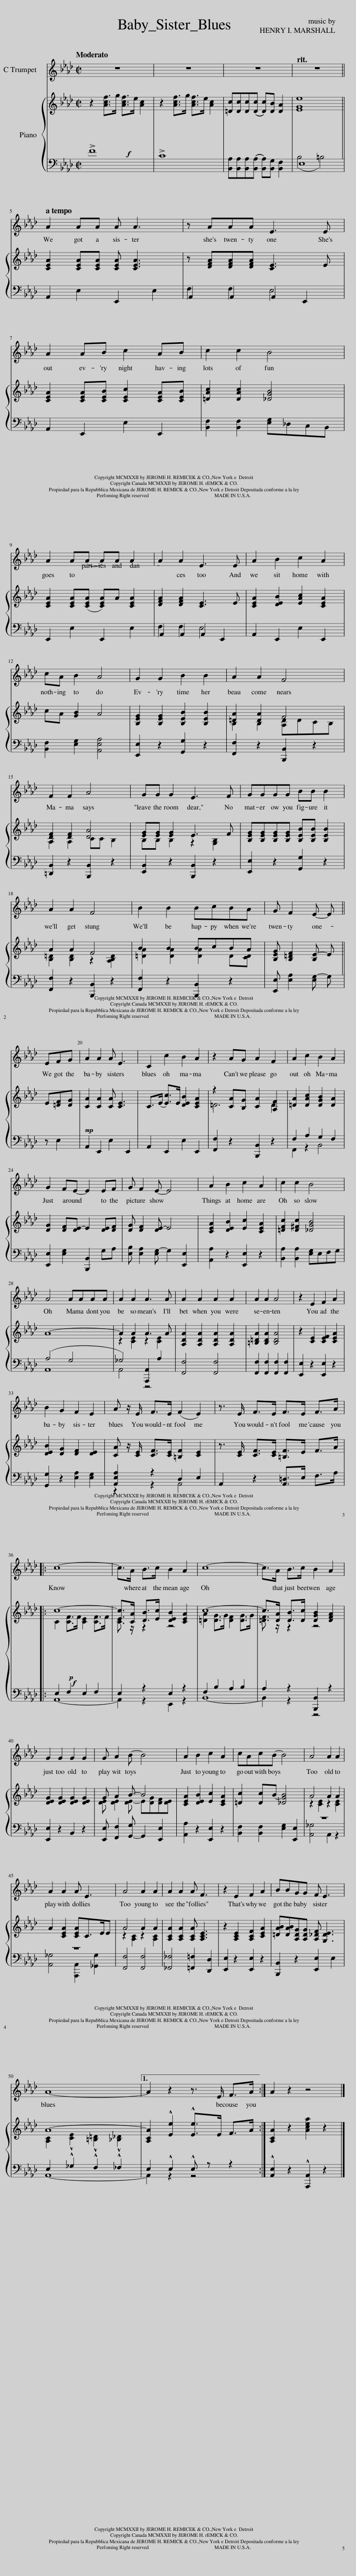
X:1
%%score 1 { ( 2 5 ) | ( 3 4 ) }
L:1/8
Q:1/4=112
M:4/4
I:linebreak $
K:Ab
V:1 treble
V:2 treble
V:5 treble
V:3 bass
V:4 bass
V:1
 z8 | z8 | z8 |[Q:1/4=77] z8 ||$[Q:1/4=112] A2 AA A A3 | %5
 z AAA E3 E |$ A2 AB c2 AB | c2 c2 B4 |$ A2 A(A A)A A2 | A2 A2 E3 E | %10
 A2 B2 c2 A2 |$ cA B2 A4 | G2 G2 B2 B2 | A2 A2 F4 |$ F2 F2 A4 | %15
 GG G2 E3 F | GGGG BB B2 |$ A2 A2 F4 | B2 B2 BcBA | G F2 E- E ||$ %20
 EFG | A2 A2 A E3 | C2 c2 B2 A2 | z2 AG A2 F2 | A2 c2 B2 A2 |$ %25
 G2 FE- E2 EF | G F2 E- E4 | A2 B2 c2 A2 | c2 c2 B4 |$ A4 AAAA | %30
 A2 A2 A3 A | A2 A2 A2 A2 | A2 A2 A4 | z2 E2 F2 A2 |$ B2 G2 F2 E2 | %35
 A z/ E/ F>E (F2 E2) | z3/2 E/ F>E F>E F>A |:$ c8- | c>A B>c B2 A2 | c8- | %40
 c>A B>c B2 A2 |$ G2 G2 G2 G2 | G A2 B- B4 | A2 B2 c2 A2 | cAcB- B4 | %45
 A4 A2 A2 |$ A2 A2 A E3 | A4 A2 A2 | A2 A2 A F3 | z2 E2 F2 A2 | %50
 BBGG F E3 |$ A8- |1 A2 z2 z3/2 E/ F>A :| A2 z2 z4 |] %54
V:2
!f! z2 [Acf]>g [Acf]>e [Ac]2 | z2 [Acf]>g [Acf]>e [Ac]2 | [=Dc][Dc][Dc](([Dc] [Dc]))[DB] [DA]2 | [EGe]8 ||$ [CEA]2 [CEA][CEA] [CEA] [CEA]3 | %5
 z [DFA][DFA][DFA] [CE]3 E |$ [CEA]2 [CEA][CEB] [CEc]2 [CEA][CEB] | [=DAc]2 [DAc]2 [_DGB]4 |$ [CEA]2 [CEA]([CEA] [CEA])A [CEA]2 | [DFA]2 [DFA]2 [CE]3 E | %10
 [CEA]2 [DEB]2 [EAc]2 [CEA]2 |$ cA [GB]2 A4 | [B,EG]2 [B,EG]2 [B,EB]2 [B,EB]2 | [=DA]2 [DA]2 F4 |$ [A,DF]2 [DF]2 [DA]4 | %15
 [EG][EG] [EG]2 E3 F | [B,EG][B,EG][B,EG][B,EG] [B,EB][B,EB] [B,EB]2 |$ A2 A2 F4 | B2 B2 BcBA | [B,EG] [B,=DF]2 [B,E-] E ||$ %20
!mp! E[=DF][DG] | [CA]2 [CA]2 [CA] [CE]3 | C>(E [Ec]>)E [DEB]2 [CEA]2 | z2 [CA][B,G] [CA]2 [A,F]2 | [=DA]2 [DAc]2 [DGB]2 [DA]2 |$ %25
 [DG]2 [DF][DE-] E2 [DE][DF] | [DG] [DF]2 [DE-] E4 | [CEA]2 [DEB]2 [Ec]2 [CEA]2 | [=DFc]2 [D^Fc]2 [_DGB]4 |$ A8- | %30
 A2 A2 A3 A | [A,DA]2 [A,DA]2 [A,DA]2 [A,DA]2 | [=B,=DA]2 [B,DA]2 [B,DA]4 | z2 [CE]2 [CEF]2 [CEA]2 |$ [DEB]2 [DG]2 [DF]2 [DE]2 | %35
 [CA] z/ [CE]/ [CF]>[CE] [=B,F]2 [CE]2 | z3/2 [CE]/ [CF]>[CE] [=B,F]>E F>A |:$!p!!f! c8- | [Ec]>[CA] [DB]>[Ec] [DEB]2 [CEA]2 | c8- | %40
 c>[=DA] [DB]>[Dc] [DGB]2 [DFA]2 |$ [DEG]2 [DEG]2 [DEG]2 [DEG]2 | G A2 B- B4 | [CEA]2 [DEB]2 [Ec]2 [CEA]2 | [=Dc]2 [Dc]B- [_DGB]4 | %45
 A4 A2 A2 |$ A2 [CEA]2 [CEA]C>EE | A4 A2 A2 | [A,CA]2 [A,CA]2 [A,CA] [A,CE]3 | z2 [A,CE]2 [A,CF]2 [CEA]2 | %50
 [=DAB][DAB][A,DG][A,DG] [A,_DF] [G,DE]3 |$ A8- |1 [A,CA]2 !^![Ee]2 !^![Ee]>E F>A :| [A,CA]2 z2!sfz! [Acea]2 z2 |] %54
V:3
 !>!F8 | !>!C8 | [B,,A,][B,,A,][B,,A,](([B,,A,] [B,,A,]))[B,,G,] [B,,F,]2 | E,8 ||$ A,,2 E,2 E,,2 E,2 | %5
 A,,2 A,,2 A,,2 E,,2 |$ A,,2 E,,2 E,2 E,,2 | [B,,F,]2 [B,,F,]2 [E,G,]_D,C,B,, |$ E,,2 E,2 E,,2 E,2 | A,,2 A,,2 A,,2 E,,2 | %10
 A,,2 E,,2 E,2 E,,2 |$ [B,,F,]2 [E,G,]2 [A,,E,A,]4 | [E,,E,]2 z2 [G,,G,]2 z2 | [F,,F,]2 z2 [B,,,B,,]2 z2 |$ [=D,,B,,]2 z2 [B,,,B,,]2 z2 | %15
 [E,,B,,]2 z2 [B,,,B,,]2 z2 | [E,,E,]2 z2 [G,,G,]2 z2 |$ [F,,F,]2 z2 [B,,,B,,]2 z2 | [F,,F,]2 z2 [B,,,B,,]2 z2 | [E,,E,] [E,A,]2 [E,G,-] G, ||$ %20
 z E,2 | A,,2 E,,2 E,2 E,,2 | A,,2 E,,2 E,2 E,,2 | [F,,F,]2 z2 [B,,,B,,]2 z2 | F,2 A,2 G,2 F,2 |$ %25
 [E,,E,]2 [E,G,]2 [B,,,B,,]2 G,A, | [E,B,] [E,A,]2 [E,G,-] G,2 [E,,E,]2 | [A,,A,]2 z2 [E,,E,]2 z2 | [B,,A,]2 [B,,A,]2 [E,G,]E,F,G, |$ (A,4 G,4 | %30
 _G,4) [A,,,A,,]2 A,2 | [F,,F,]4 [F,,F,]4 | [F,,F,]2 [F,,F,]2 [F,,F,]2 [F,,F,]2 | [E,,E,]2 z2 [E,,E,]2 z2 |$ [G,,G,]2 z2 [E,A,]2 [E,G,]2 | %35
 [A,,E,A,]2 z2 D,2 E,2 | A,,2 z2 [A,,=D,]>E, F,>A, |:$ E,2 F,2 E,2 F,2 | E,2 z2 E,2 z2 | F,2 B,2 A,2 B,2 | %40
 A,2 z2 [B,,,B,,]2 z2 |$ [E,,E,]2 z2 B,,2 z2 | [E,,E,] [F,,F,]2 [G,,-G,] G,,2 [E,,E,]2 | [A,,A,]2 z2 [E,,E,]2 z2 | [B,,F,]2 [B,,F,]2 [E,G,]2 [E,,E,]2 | %45
 z8 |$ z8 | [F,,F,]4 [F,,F,]4 | [_F,,_F,]4 [=F,,=F,]2 [D,,D,]2 | [E,,E,]2 z2 [E,,E,]2 z2 | %50
 [B,,,B,,]2 z2 [E,,E,]2 E,2 |$ E,2 !^!_G,2 !^!F,2 !^!_F,2 |1 E,2 !^!E,2 !^!E, z z2 :| !^![A,,E,]2 z2!sfz! !^![A,,,A,,]2 z2 |] %54
V:4
 x8 | x8 | x8 | (B,4 =B,4) ||$ x8 | %5
 F,2 F,2 E,4 |$ x8 | x8 |$ x8 | F,2 F,2 E,4 | %10
 x8 |$ x8 | x8 | x8 |$ x8 | %15
 x8 | x8 |$ x8 | x8 | x5 ||$ %20
 x3 | x8 | x8 | x8 | F,,2 z2 B,,4 |$ %25
 x8 | x8 | x8 | x8 |$ A,,8 | %30
 A,,4 z4 | x8 | x8 | x8 |$ x8 | %35
 z2 z2 A,,4 | x8 |:$ A,,8- | A,,2 z2 E,,2 z2 | B,,8- | %40
 B,,2 z2 z4 |$ x8 | x8 | x8 | x8 | %45
 [A,,_G,]4 A,,2 z2 |$ [A,,_G,]4 [A,,,A,,]2 [_G,,G,]2 | x8 | x8 | x8 | %50
 x8 |$ A,,8- |1 A,,2 z2 z4 :| x8 |] %54
V:5
 x8 | x8 | x8 | x8 ||$ x8 | %5
 x8 |$ x8 | x8 |$ x8 | x8 | %10
 x8 |$ x8 | x8 | B,2 B,2 [A,=D]DCB, |$ A,2 A,2 CC B,2 | %15
 B,B, B,2 z2 [G,B,]2 | x8 |$ [B,=D]2 [B,D]2 z2 [A,B,D]2 | [=DA]2 [DA]2 [DA]2 D[CD] | x5 ||$ %20
 x3 | x8 | x8 | =D6 D2 | x8 |$ %25
 x8 | x8 | x8 | x8 |$ x8 | %30
 z2 [CE]2 z2 [CE]2 | x8 | x8 | x8 |$ x8 | %35
 x8 | x8 |:$ C2 [CF]>F [CE]2 [CF]>F | [CE]3/2 z/ z2 z4 | [=DA]2 [DG]>G [DF]2 [DG]>G | %40
 [=DF]3/2 z/ z2 z4 |$ x8 | [DE] [DE]2 [DE-] E[DG][DF][DE] | x8 | x8 | %45
 z2 [CE]2 z2 [CE]2 |$ x8 | z2 [A,C]2 z2 [A,C]2 | x8 | x8 | %50
 x8 |$ [A,C]2 !^![CE]2 !^![=B,=D]2 !^![_B,_D]2 |1 x8 :| x8 |] %54
